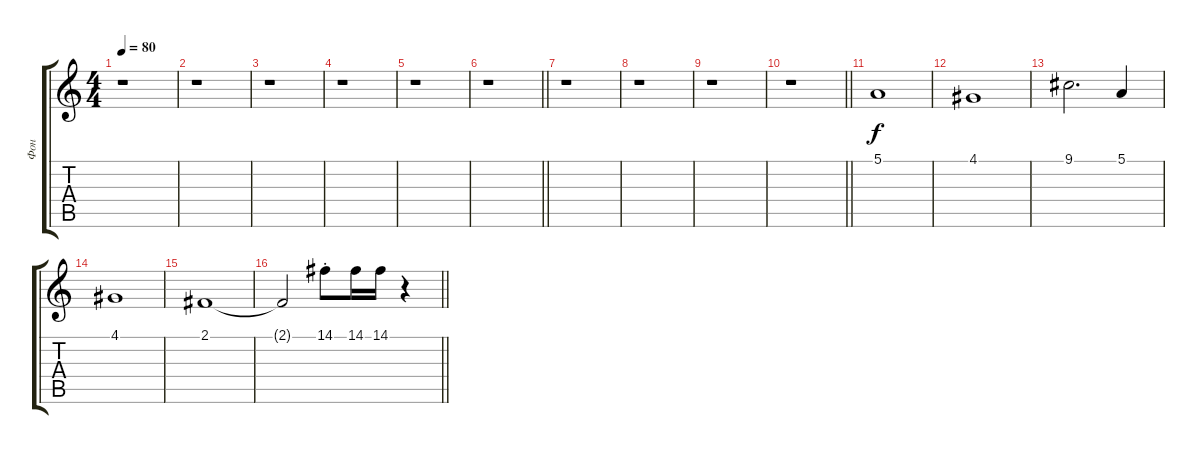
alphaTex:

\track ("Фон" "Фон") {instrument stringensemble1}
\staff {score tabs}
\tuning (E4 B3 G3 D3 A2 E2) {hide}
\ts (4 4)
\tempo 80
\clef g2
\ks c
r.1{dy f} |
r.1 |
r.1 |
r.1 |
r.1 |
\barLineRight lightlight
r.1 |
r.1 |
r.1 |
r.1 |
\barLineRight lightlight
r.1 |
5.1.1 |
4.1.1 |
9.1.2{d} 5.1.4 |
4.1.1 |
2.1.1 |
\barLineRight lightlight
2.1{t}.2 14.1{st}.8 14.1.16 14.1.16 r.4
